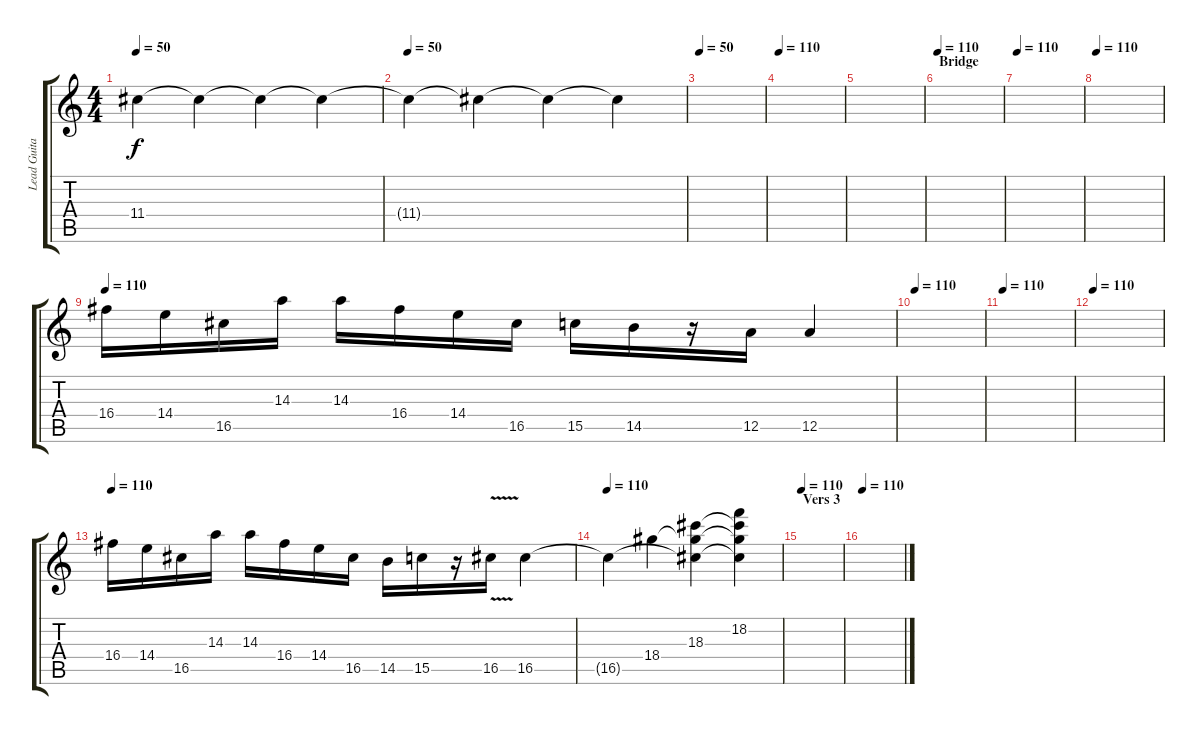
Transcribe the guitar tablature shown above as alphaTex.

\track ("Lead Guitar 2" "Lead Guita") {instrument distortionguitar}
\staff {score tabs}
\tuning (E4 B3 G3 D3 A2 E2) {hide}
\ts (4 4)
\tempo 50
\clef g2
\ks c
11.4{t}.4{dy f} 11.4{t}.4 11.4{t}.4 11.4{t}.4 |
\tempo 50
11.4{t}.4 11.4{t}.4 11.4{t}.4 11.4{t}.4 |
\tempo 50
|
\tempo 110
|
|
\section ("" "Bridge")
\tempo 110
|
\tempo 110
|
\tempo 110
|
\tempo 110
16.4.16{volume 16} 14.4.16 16.5.16 14.3.16 14.3.16 16.4.16 14.4.16 16.5.16 15.5.16 14.5.16 r.16 12.5.16 12.5.4 |
\tempo 110
|
\tempo 110
|
\tempo 110
|
\tempo 110
16.4.16 14.4.16 16.5.16 14.3.16 14.3.16 16.4.16 14.4.16 16.5.16 14.5.16 15.5.16 r.16 16.5{v}.16 16.5.4 |
\tempo 110
16.5{t}.4 18.4.4 (18.3 18.4{t} 16.5{t}).4 (18.2 18.3{t} 18.4{t} 16.5{t}).4 |
\section ("" "Vers 3")
\tempo 110
|
\tempo 110
